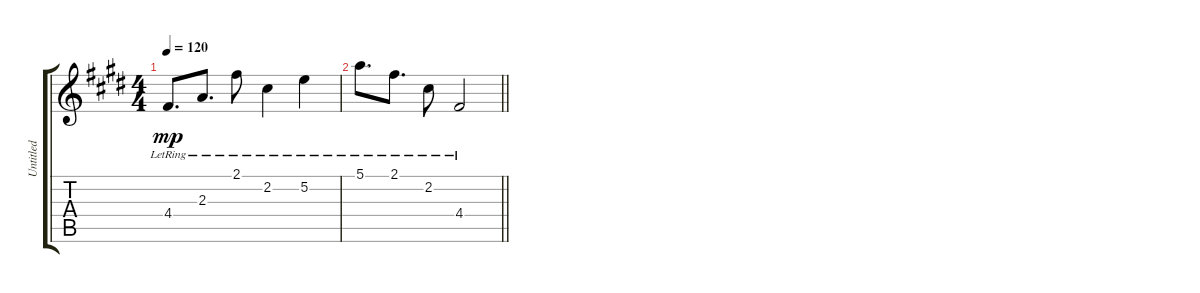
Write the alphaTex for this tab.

\track ("Untitled" "Untitled") {instrument electricguitarclean}
\staff {score tabs}
\tuning (E4 B3 G3 D3 A2 E2) {hide}
\ts (4 4)
\tempo 120
\clef g2
\ks e
4.4{lr}.8{d dy mp} 2.3{lr}.8{d} 2.1{lr}.8 2.2{lr}.4 5.2{lr}.4 |
\barLineRight lightlight
5.1{lr}.8{d} 2.1{lr}.8{d} 2.2{lr}.8 4.4{lr}.2
